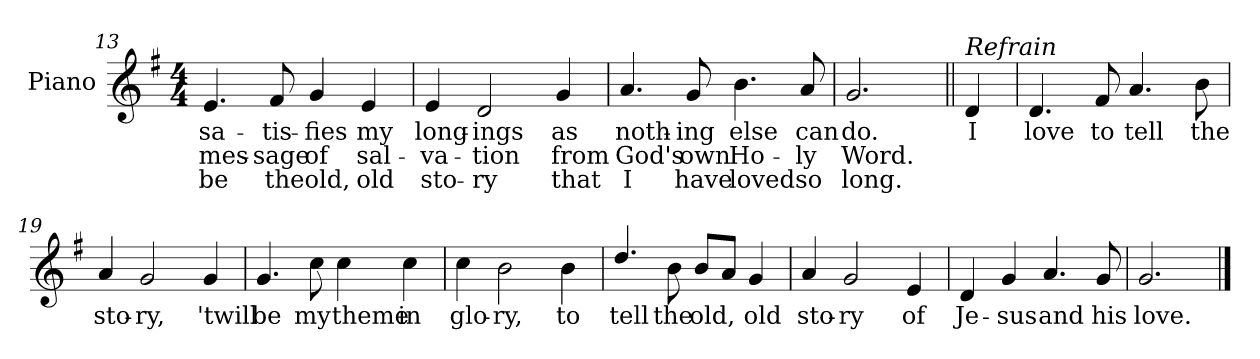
**kern	**text	**text	**text
*part1	*part1	*part1	*part1
*staff1	*staff1	*staff1	*staff1
*I"Piano	*	*	*
*I'Pno.	*	*	*
!!LO:LB:g=z
*clefG2	*	*	*
*k[f#]	*	*	*
*G:	*	*	*
*M4/4	*	*	*
=13	=13	=13	=13
!	!LO:LY:b:color=#000000	!LO:LY:b:color=#000000	!LO:LY:b:color=#000000
4.ei/	sa-	mes-	be
!	!LO:LY:b:color=#000000	!LO:LY:b:color=#000000	!LO:LY:b:color=#000000
8f#i/	-tis-	-sage	the
!	!LO:LY:b:color=#000000	!LO:LY:b:color=#000000	!LO:LY:b:color=#000000
4gi/	-fies	of	old,
!	!LO:LY:b:color=#000000	!LO:LY:b:color=#000000	!LO:LY:b:color=#000000
4ei/	my	sal-	old
=14	=14	=14	=14
!	!LO:LY:b:color=#000000	!LO:LY:b:color=#000000	!LO:LY:b:color=#000000
4ei/	long-	-va-	sto-
!	!LO:LY:b:color=#000000	!LO:LY:b:color=#000000	!LO:LY:b:color=#000000
2di/	-ings	-tion	-ry
!	!LO:LY:b:color=#000000	!LO:LY:b:color=#000000	!LO:LY:b:color=#000000
4gi/	as	from	that
=15	=15	=15	=15
!	!LO:LY:b:color=#000000	!LO:LY:b:color=#000000	!LO:LY:b:color=#000000
4.ai/	noth-	God's	I
!	!LO:LY:b:color=#000000	!LO:LY:b:color=#000000	!LO:LY:b:color=#000000
8gi/	-ing	own	have
!	!LO:LY:b:color=#000000	!LO:LY:b:color=#000000	!LO:LY:b:color=#000000
4.bi\	else	Ho-	loved
!	!LO:LY:b:color=#000000	!LO:LY:b:color=#000000	!LO:LY:b:color=#000000
8ai/	can	-ly	so
=16	=16	=16	=16
!	!LO:LY:b:color=#000000	!LO:LY:b:color=#000000	!LO:LY:b:color=#000000
2.gi/	do.	Word.	long.
!!LO:LB:g=z
=17||	=17||	=17||	=17||
!LO:TX:a:i:t=Refrain	!	!	!
!	!LO:LY:b:color=#000000	!	!
4di/	I	.	.
=18	=18	=18	=18
!	!LO:LY:b:color=#000000	!	!
4.di/	love	.	.
!	!LO:LY:b:color=#000000	!	!
8f#i/	to	.	.
!	!LO:LY:b:color=#000000	!	!
4.ai/	tell	.	.
!	!LO:LY:b:color=#000000	!	!
8bi\	the	.	.
=19	=19	=19	=19
!	!LO:LY:b:color=#000000	!	!
4ai/	sto-	.	.
!	!LO:LY:b:color=#000000	!	!
2gi/	-ry,	.	.
!	!LO:LY:b:color=#000000	!	!
4gi/	'twill	.	.
=20	=20	=20	=20
!	!LO:LY:b:color=#000000	!	!
4.gi/	be	.	.
!	!LO:LY:b:color=#000000	!	!
8cci\	my	.	.
!	!LO:LY:b:color=#000000	!	!
4cci\	theme	.	.
!	!LO:LY:b:color=#000000	!	!
4cci\	in	.	.
!!LO:LB:g=z
=21	=21	=21	=21
!	!LO:LY:b:color=#000000	!	!
4cci\	glo-	.	.
!	!LO:LY:b:color=#000000	!	!
2bi\	-ry,	.	.
!	!LO:LY:b:color=#000000	!	!
4bi\	to	.	.
=22	=22	=22	=22
!	!LO:LY:b:color=#000000	!	!
4.ddi/	tell	.	.
!	!LO:LY:b:color=#000000	!	!
8bi\	the	.	.
!	!LO:LY:b:color=#000000	!	!
8bi/L	old,	.	.
8ai/J	.	.	.
!	!LO:LY:b:color=#000000	!	!
4gi/	old	.	.
!!LO:LB:g=z
=23	=23	=23	=23
!	!LO:LY:b:color=#000000	!	!
4ai/	sto-	.	.
!	!LO:LY:b:color=#000000	!	!
2gi/	-ry	.	.
!	!LO:LY:b:color=#000000	!	!
4ei/	of	.	.
=24	=24	=24	=24
!	!LO:LY:b:color=#000000	!	!
4di/	Je-	.	.
!	!LO:LY:b:color=#000000	!	!
4gi/	-sus	.	.
!	!LO:LY:b:color=#000000	!	!
4.ai/	and	.	.
!	!LO:LY:b:color=#000000	!	!
8gi/	his	.	.
=25	=25	=25	=25
!	!LO:LY:b:color=#000000	!	!
2.gi/	love.	.	.
==	==	==	==
*-	*-	*-	*-
